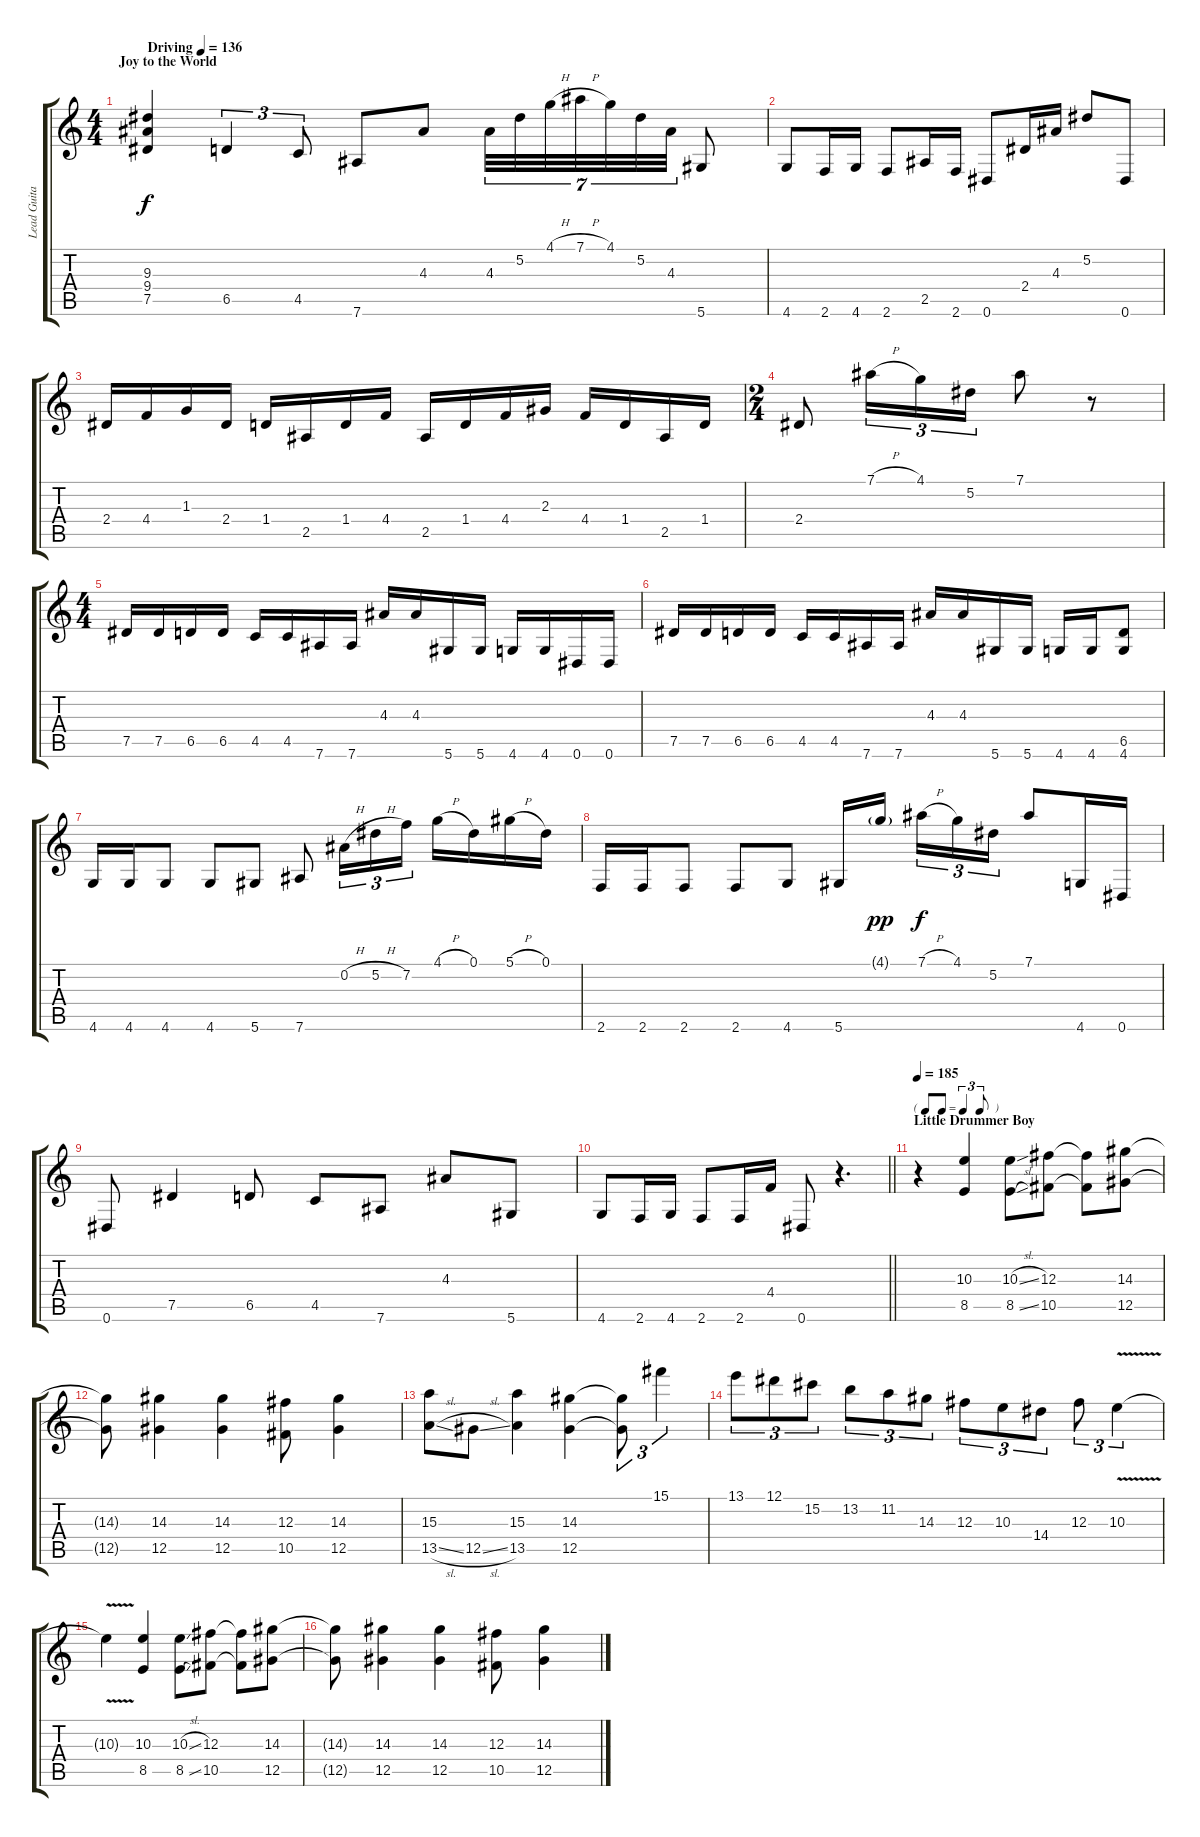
\track ("Lead Guitar 1" "Lead Guita") {instrument distortionguitar}
\staff {score tabs}
\tuning (Eb4 Bb3 Gb3 Db3 Ab2 Eb2) {hide}
\ts (4 4)
\section ("" "Joy to the World")
\tempo (136 "Driving")
\clef g2
\ks c
(9.3 9.4 7.5).4{dy f instrument distortionguitar} 6.5.4{tu (3 2)} 4.5.8{tu (3 2)} 7.6.8 4.3.8 4.3.32{tu (7 4)} 5.2.32{tu (7 4)} 4.1{h}.32{tu (7 4)} 7.1{h}.32{tu (7 4)} 4.1.32{tu (7 4)} 5.2.32{tu (7 4)} 4.3.32{tu (7 4)} 5.6.8 |
4.6.8 2.6.16 4.6.16 2.6.8 2.5.16 2.6.16 0.6.8 2.4.16 4.3.16 5.2.8 0.6.8 |
2.4.16 4.4.16 1.3.16 2.4.16 1.4.16 2.5.16 1.4.16 4.4.16 2.5.16 1.4.16 4.4.16 2.3.16 4.4.16 1.4.16 2.5.16 1.4.16 |
\ts (2 4)
2.4.8 7.1{h}.16{tu (3 2)} 4.1.16{tu (3 2)} 5.2.16{tu (3 2)} 7.1.8 r.8 |
\ts (4 4)
7.5.16 7.5.16 6.5.16 6.5.16 4.5.16 4.5.16 7.6.16 7.6.16 4.3.16 4.3.16 5.6.16 5.6.16 4.6.16 4.6.16 0.6.16 0.6.16 |
7.5.16 7.5.16 6.5.16 6.5.16 4.5.16 4.5.16 7.6.16 7.6.16 4.3.16 4.3.16 5.6.16 5.6.16 4.6.16 4.6.16 (6.5 4.6).8 |
4.6.16 4.6.16 4.6.8 4.6.8 5.6.8 7.6.8 0.2{h}.16{tu (3 2)} 5.2{h}.16{tu (3 2)} 7.2.16{tu (3 2)} 4.1{h}.16 0.1.16 5.1{h}.16 0.1.16 |
2.6.16 2.6.16 2.6.8 2.6.8 4.6.8 5.6.16 4.1{g}.16{dy pp beam splitsecondary} 7.1{h}.16{tu (3 2) dy f} 4.1.16{tu (3 2)} 5.2.16{tu (3 2)} 7.1.8 4.6.16 0.6.16 |
0.6.8 7.5.4 6.5.8 4.5.8 7.6.8 4.3.8 5.6.8 |
\barLineRight lightlight
4.6.8 2.6.16 4.6.16 2.6.8 2.6.16 4.4.16 0.6.8 r.4{d} |
\tf triplet8th
\section ("" "Little Drummer Boy")
\tempo 185
r.4{volume 16 instrument electricguitarjazz} (10.3 8.5).4 (10.3{sl} 8.5{sl}).8 (12.3 10.5).8 (12.3{t} 10.5{t}).8 (14.3 12.5).8 |
(14.3{t} 12.5{t}).8 (14.3 12.5).4 (14.3 12.5).4 (12.3 10.5).8 (14.3 12.5).4 |
(15.3 13.5{sl}).8 12.5{sl}.8 (15.3 13.5).4 (14.3 12.5).4 (14.3{t} 12.5{t}).8{tu (3 2)} 15.1.4{tu (3 2)} |
13.1.8{tu (3 2)} 12.1.8{tu (3 2)} 15.2.8{tu (3 2)} 13.2.8{tu (3 2)} 11.2.8{tu (3 2)} 14.3.8{tu (3 2)} 12.3.8{tu (3 2)} 10.3.8{tu (3 2)} 14.4.8{tu (3 2)} 12.3.8{tu (3 2)} 10.3{v}.4{tu (3 2)} |
10.3{t}.4 (10.3 8.5).4 (10.3{sl} 8.5{sl}).8 (12.3 10.5).8 (12.3{t} 10.5{t}).8 (14.3 12.5).8 |
(14.3{t} 12.5{t}).8 (14.3 12.5).4 (14.3 12.5).4 (12.3 10.5).8 (14.3 12.5).4
